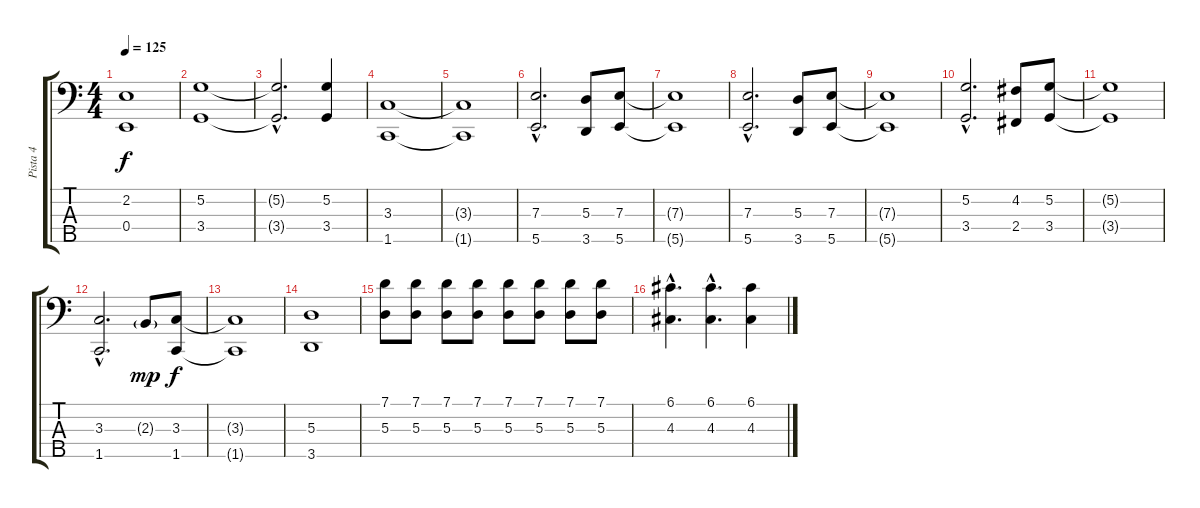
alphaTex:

\track ("Pista 4" "Pista 4") {instrument electricbasspick}
\staff {score tabs}
\tuning (G2 D2 A1 E1 B0) {hide}
\ts (4 4)
\tempo 125
\clef f4
\ks c
(2.2{t} 0.4{t}).1{dy f} |
(5.2 3.4).1 |
(5.2{hac t} 3.4{hac t}).2{d} (5.2 3.4).4 |
(3.3 1.5).1 |
(3.3{t} 1.5{t}).1 |
(7.3{hac} 5.5{hac}).2{d} (5.3 3.5).8 (7.3 5.5).8 |
(7.3{t} 5.5{t}).1 |
(7.3{hac} 5.5{hac}).2{d} (5.3 3.5).8 (7.3 5.5).8 |
(7.3{t} 5.5{t}).1 |
(5.2{hac} 3.4{hac}).2{d} (4.2 2.4).8 (5.2 3.4).8 |
(5.2{t} 3.4{t}).1 |
(3.3{hac} 1.5{hac}).2{d} 2.3{g}.8{dy mp} (3.3 1.5).8{dy f} |
(3.3{t} 1.5{t}).1 |
(5.3 3.5).1 |
(7.1 5.3).8 (7.1 5.3).8 (7.1 5.3).8 (7.1 5.3).8 (7.1 5.3).8 (7.1 5.3).8 (7.1 5.3).8 (7.1 5.3).8 |
(6.1{hac} 4.3{hac}).4{d} (6.1{hac} 4.3{hac}).4{d} (6.1 4.3).4
